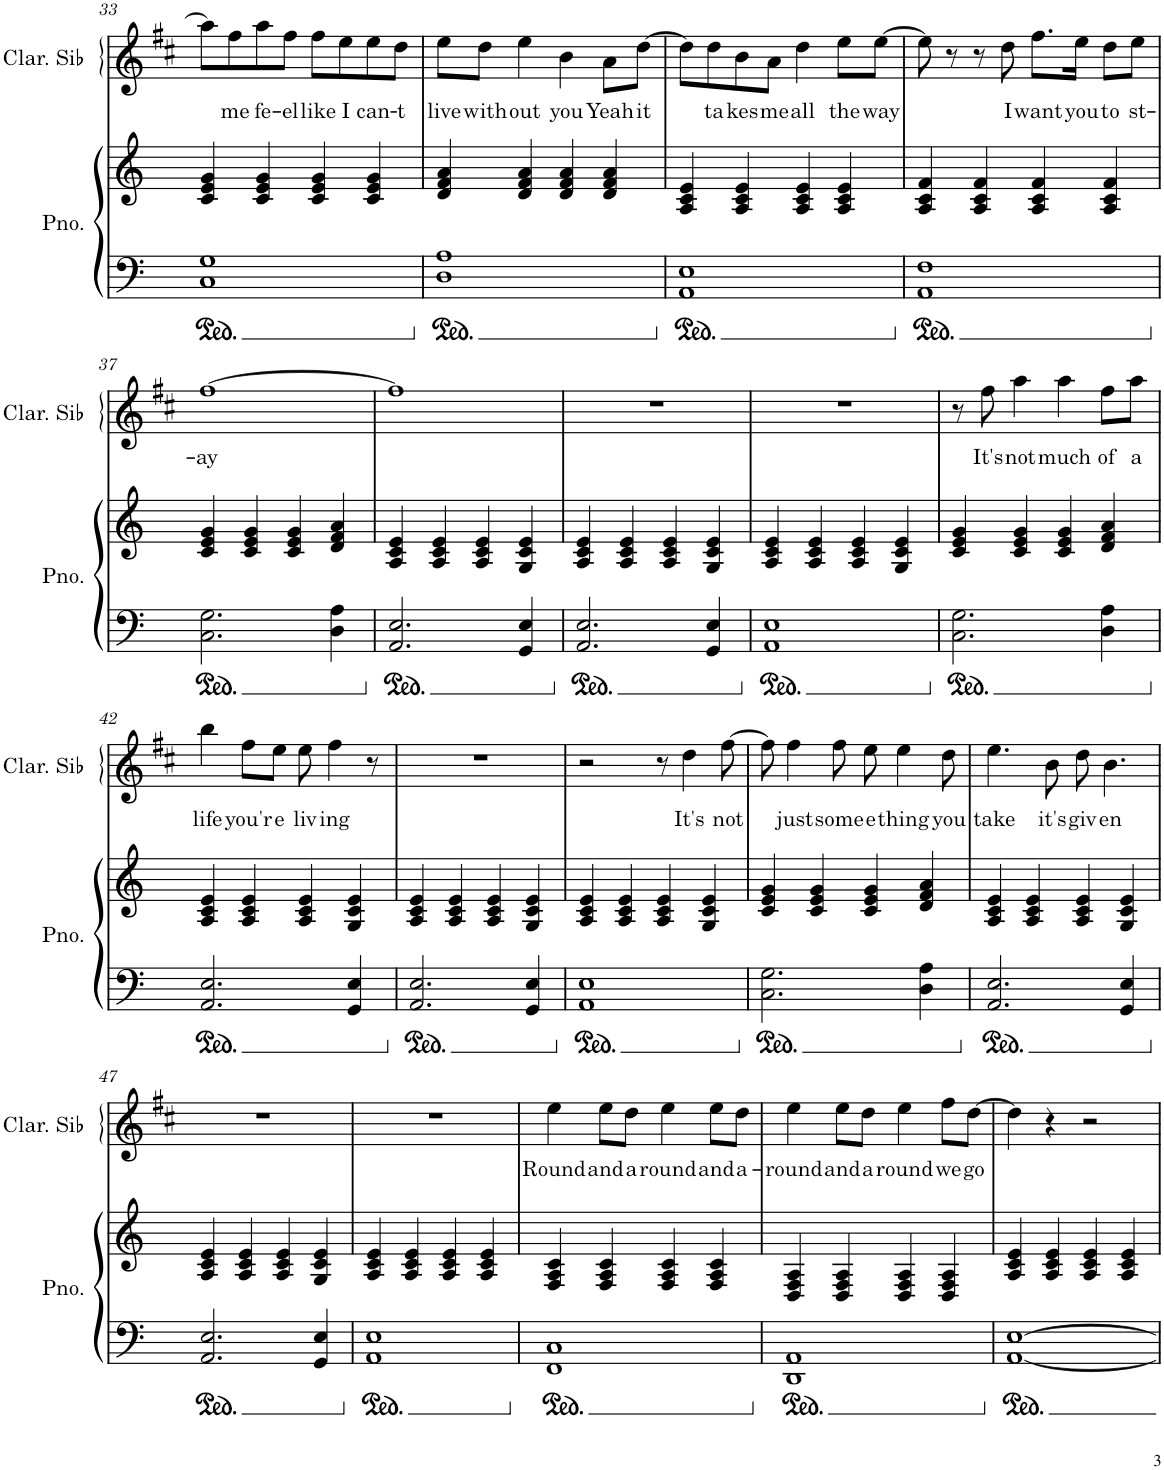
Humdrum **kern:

**kern	**kern	**kern	**text
*part2	*part2	*part1	*part1
*staff3	*staff2	*staff1	*staff1
*I"Piano	*	*I"Clarinette en Sib	*
*I'Pno.	*	*I'Clar. Sib	*
!!LO:PB:g=z
*clefF4	*clefG2	*clefG2	*
*	*	*Trd1c2	*
*k[]	*k[]	*k[f#c#]	*
*M4/4	*M4/4	*M4/4	*
=33	=33	=33	=33
1C 1G	4c/ 4e/ 4g/	8aa\L]	.
!	!	!	!LO:LY:b
.	.	8ff#\	me
!	!	!	!LO:LY:b
.	4c/ 4e/ 4g/	8aa\	fe-
!	!	!	!LO:LY:b
.	.	8ff#\J	-el
!	!	!	!LO:LY:b
.	4c/ 4e/ 4g/	8ff#\L	like
!	!	!	!LO:LY:b
.	.	8ee\	I
!	!	!	!LO:LY:b
.	4c/ 4e/ 4g/	8ee\	can-
!	!	!	!LO:LY:b
.	.	8dd\J	-t
=34	=34	=34	=34
!	!	!	!LO:LY:b
1D 1A	4d/ 4f/ 4a/	8ee\L	live
!	!	!	!LO:LY:b
.	.	8dd\J	with-
!	!	!	!LO:LY:b
.	4d/ 4f/ 4a/	4ee\	-out
!	!	!	!LO:LY:b
.	4d/ 4f/ 4a/	4b\	you
!	!	!	!LO:LY:b
.	4d/ 4f/ 4a/	8a\L	Yeah
!	!	!	!LO:LY:b
.	.	[8dd\J	it
=35	=35	=35	=35
1AA 1E	4A/ 4c/ 4e/	8dd\L]	.
!	!	!	!LO:LY:b
.	.	8dd\	ta-
!	!	!	!LO:LY:b
.	4A/ 4c/ 4e/	8b\	-kes
!	!	!	!LO:LY:b
.	.	8a\J	me
!	!	!	!LO:LY:b
.	4A/ 4c/ 4e/	4dd\	all
!	!	!	!LO:LY:b
.	4A/ 4c/ 4e/	8ee\L	the
!	!	!	!LO:LY:b
.	.	[8ee\J	way
=36	=36	=36	=36
1AA 1F	4A/ 4c/ 4f/	8ee\]	.
.	.	8r	.
.	4A/ 4c/ 4f/	8r	.
!	!	!	!LO:LY:b
.	.	8dd\	I
!	!	!	!LO:LY:b
.	4A/ 4c/ 4f/	8.ff#\L	want
!	!	!	!LO:LY:b
.	.	16ee\Jk	you
!	!	!	!LO:LY:b
.	4A/ 4c/ 4f/	8dd\L	to
!	!	!	!LO:LY:b
.	.	8ee\J	st-
!!LO:LB:g=z
=37	=37	=37	=37
!	!	!	!LO:LY:b
2.C\ 2.G\	4c/ 4e/ 4g/	[1ff#	-ay
.	4c/ 4e/ 4g/	.	.
.	4c/ 4e/ 4g/	.	.
4D\ 4A\	4d/ 4f/ 4a/	.	.
=38	=38	=38	=38
2.AA/ 2.E/	4A/ 4c/ 4e/	1ff#]	.
.	4A/ 4c/ 4e/	.	.
.	4A/ 4c/ 4e/	.	.
4GG/ 4E/	4G/ 4c/ 4e/	.	.
=39	=39	=39	=39
2.AA/ 2.E/	4A/ 4c/ 4e/	1r	.
.	4A/ 4c/ 4e/	.	.
.	4A/ 4c/ 4e/	.	.
4GG/ 4E/	4G/ 4c/ 4e/	.	.
=40	=40	=40	=40
1AA 1E	4A/ 4c/ 4e/	1r	.
.	4A/ 4c/ 4e/	.	.
.	4A/ 4c/ 4e/	.	.
.	4G/ 4c/ 4e/	.	.
=41	=41	=41	=41
2.C\ 2.G\	4c/ 4e/ 4g/	8r	.
!	!	!	!LO:LY:b
.	.	8ff#\	It's
!	!	!	!LO:LY:b
.	4c/ 4e/ 4g/	4aa\	not
!	!	!	!LO:LY:b
.	4c/ 4e/ 4g/	4aa\	much
!	!	!	!LO:LY:b
4D\ 4A\	4d/ 4f/ 4a/	8ff#\L	of
!	!	!	!LO:LY:b
.	.	8aa\J	a
!!LO:LB:g=z
=42	=42	=42	=42
!	!	!	!LO:LY:b
2.AA/ 2.E/	4A/ 4c/ 4e/	4bb\	life
!	!	!	!LO:LY:b
.	4A/ 4c/ 4e/	8ff#\L	you'r-
!	!	!	!LO:LY:b
.	.	8ee\J	-e
!	!	!	!LO:LY:b
.	4A/ 4c/ 4e/	8ee\	liv-
!	!	!	!LO:LY:b
.	.	4ff#\	-ing
4GG/ 4E/	4G/ 4c/ 4e/	.	.
.	.	8r	.
=43	=43	=43	=43
2.AA/ 2.E/	4A/ 4c/ 4e/	1r	.
.	4A/ 4c/ 4e/	.	.
.	4A/ 4c/ 4e/	.	.
4GG/ 4E/	4G/ 4c/ 4e/	.	.
=44	=44	=44	=44
1AA 1E	4A/ 4c/ 4e/	2r	.
.	4A/ 4c/ 4e/	.	.
.	4A/ 4c/ 4e/	8r	.
!	!	!	!LO:LY:b
.	.	4dd\	It's
.	4G/ 4c/ 4e/	.	.
!	!	!	!LO:LY:b
.	.	[8ff#\	not
=45	=45	=45	=45
2.C\ 2.G\	4c/ 4e/ 4g/	8ff#\]	.
!	!	!	!LO:LY:b
.	.	4ff#\	just
.	4c/ 4e/ 4g/	.	.
!	!	!	!LO:LY:b
.	.	8ff#\	some-
!	!	!	!LO:LY:b
.	4c/ 4e/ 4g/	8ee\	-e-
!	!	!	!LO:LY:b
.	.	4ee\	-thing
4D\ 4A\	4d/ 4f/ 4a/	.	.
!	!	!	!LO:LY:b
.	.	8dd\	you
=46	=46	=46	=46
!	!	!	!LO:LY:b
2.AA/ 2.E/	4A/ 4c/ 4e/	4.ee\	take
.	4A/ 4c/ 4e/	.	.
!	!	!	!LO:LY:b
.	.	8b\	it's
!	!	!	!LO:LY:b
.	4A/ 4c/ 4e/	8dd\	giv-
!	!	!	!LO:LY:b
.	.	4.b\	-en
4GG/ 4E/	4G/ 4c/ 4e/	.	.
!!LO:LB:g=z
=47	=47	=47	=47
2.AA/ 2.E/	4A/ 4c/ 4e/	1r	.
.	4A/ 4c/ 4e/	.	.
.	4A/ 4c/ 4e/	.	.
4GG/ 4E/	4G/ 4c/ 4e/	.	.
=48	=48	=48	=48
1AA 1E	4A/ 4c/ 4e/	1r	.
.	4A/ 4c/ 4e/	.	.
.	4A/ 4c/ 4e/	.	.
.	4A/ 4c/ 4e/	.	.
=49	=49	=49	=49
!	!	!	!LO:LY:b
1FF 1C	4F/ 4A/ 4c/	4ee\	Round
!	!	!	!LO:LY:b
.	4F/ 4A/ 4c/	8ee\L	and
!	!	!	!LO:LY:b
.	.	8dd\J	a-
!	!	!	!LO:LY:b
.	4F/ 4A/ 4c/	4ee\	-round
!	!	!	!LO:LY:b
.	4F/ 4A/ 4c/	8ee\L	and
!	!	!	!LO:LY:b
.	.	8dd\J	a-
=50	=50	=50	=50
!	!	!	!LO:LY:b
1DD 1AA	4D/ 4F/ 4A/	4ee\	-round
!	!	!	!LO:LY:b
.	4D/ 4F/ 4A/	8ee\L	and
!	!	!	!LO:LY:b
.	.	8dd\J	a-
!	!	!	!LO:LY:b
.	4D/ 4F/ 4A/	4ee\	-round
!	!	!	!LO:LY:b
.	4D/ 4F/ 4A/	8ff#\L	we
!	!	!	!LO:LY:b
.	.	[8dd\J	go
=51	=51	=51	=51
[1AA [1E	4A/ 4c/ 4e/	4dd\]	.
.	4A/ 4c/ 4e/	4r	.
.	4A/ 4c/ 4e/	2r	.
.	4A/ 4c/ 4e/	.	.
=	=	=	=
*-	*-	*-	*-
